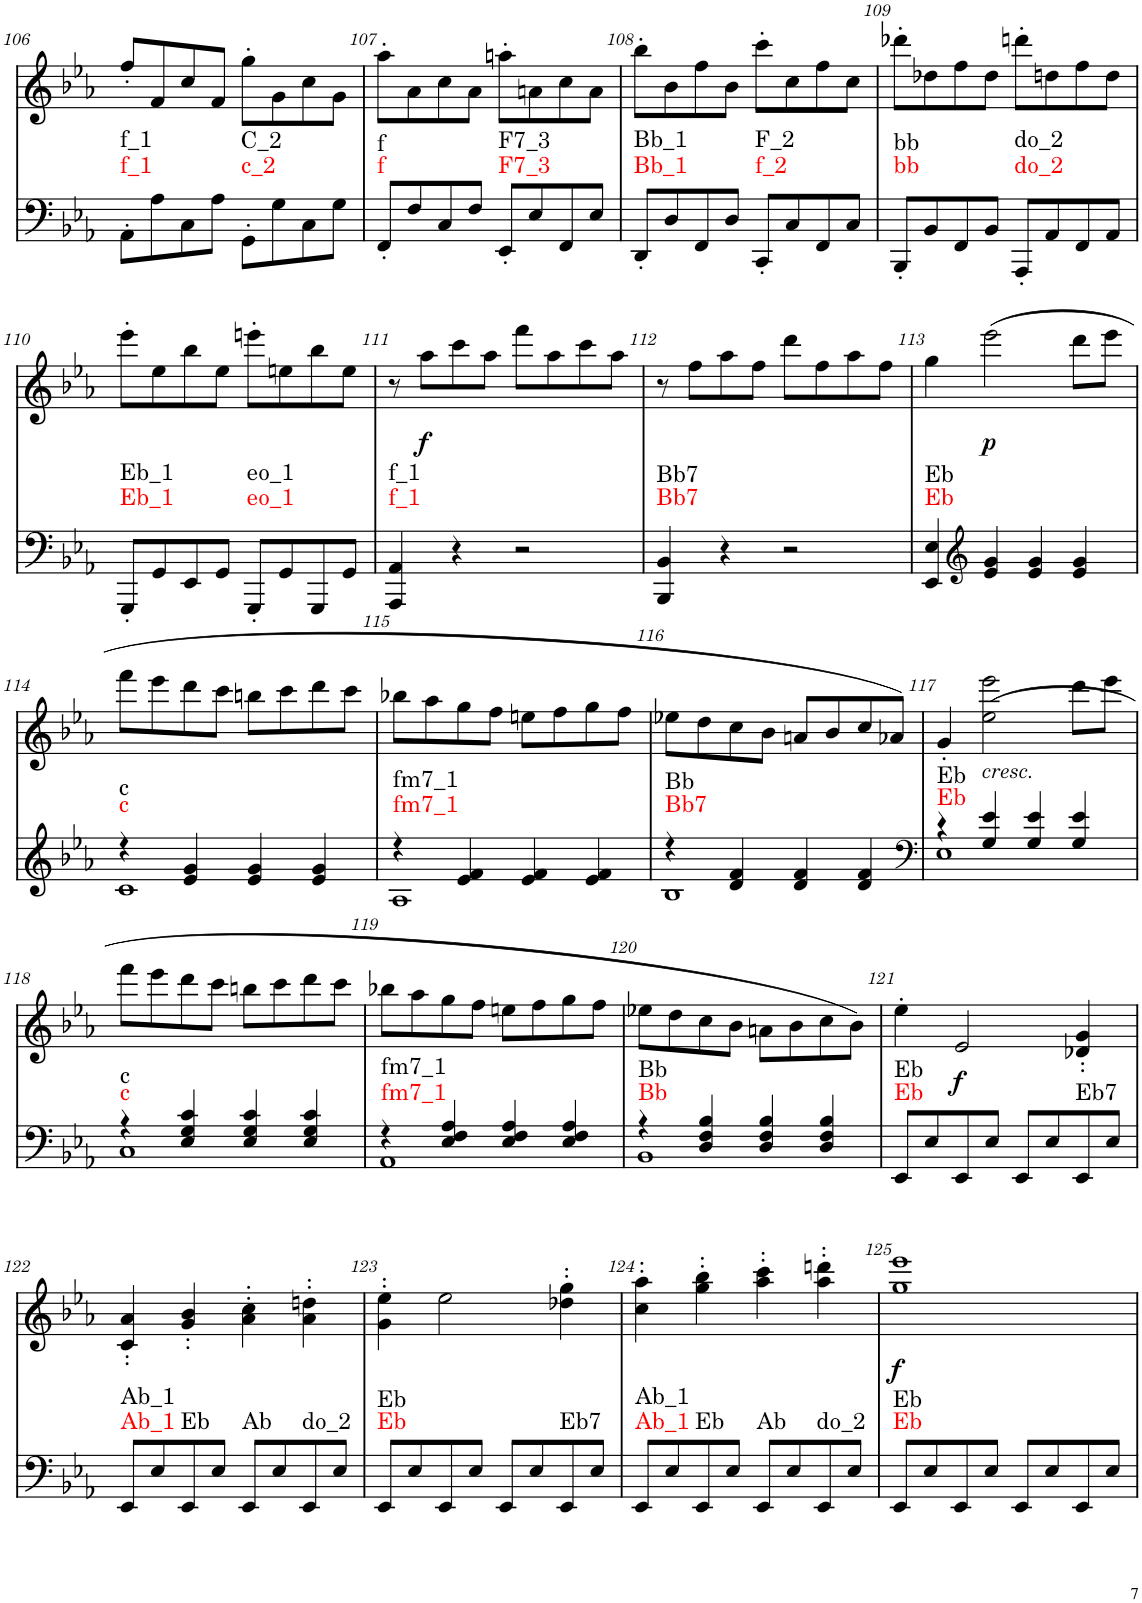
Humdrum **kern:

**kern	**harte	**kern	**text	**dynam
*part2	*part2	*part1	*part1	*part1
*staff2	*	*staff1	*staff1	*staff1
*I"piano	*	*I"piano	*	*
*I'Pno	*	*I'Pno	*	*
!!LO:PB:g=z
*clefF4	*	*clefG2	*	*
*k[b-e-a-]	*	*k[b-e-a-]	*	*
*c:	*	*c:	*	*
*M2/2	*	*M2/2	*	*
*met(c|)	*	*met(c|)	*	*
=106	=106	=106	=106	=106
!	!LO:H:n=1:kt=f_1	!	!	!
!	!LO:H:n=2:kt=f_1	!	!	!
8AA-'\L	N N	8ff'/L	.	.
8A-\	.	8f/	.	.
8C\	.	8cc/	.	.
8A-\J	.	8f/J	.	.
!	!LO:H:n=1:kt=c_2	!	!	!
!	!LO:H:n=2:kt=C_2	!	!	!
8GG'\L	N N	8gg'\L	.	.
8G\	.	8g\	.	.
8C\	.	8cc\	.	.
8G\J	.	8g\J	.	.
=107	=107	=107	=107	=107
!	!LO:H:n=1:kt=f	!	!	!
!	!LO:H:n=2:kt=f	!	!	!
8FF'/L	N N	8aa-'\L	.	.
8F/	.	8a-\	.	.
8C/	.	8cc\	.	.
8F/J	.	8a-\J	.	.
!	!LO:H:n=1:kt=F7_3	!	!	!
!	!LO:H:n=2:kt=F7_3	!	!	!
8EE-'/L	N N	8aan'\L	.	.
8E-/	.	8an\	.	.
8FF/	.	8cc\	.	.
8E-/J	.	8a\J	.	.
=108	=108	=108	=108	=108
!	!LO:H:n=1:kt=Bb_1	!	!	!
!	!LO:H:n=2:kt=Bb_1	!	!	!
8DD'/L	N N	8bb-'\L	.	.
8D/	.	8b-\	.	.
8FF/	.	8ff\	.	.
8D/J	.	8b-\J	.	.
!	!LO:H:n=1:kt=f_2	!	!	!
!	!LO:H:n=2:kt=F_2	!	!	!
8CC'/L	N N	8ccc'\L	.	.
8C/	.	8cc\	.	.
8FF/	.	8ff\	.	.
8C/J	.	8cc\J	.	.
=109	=109	=109	=109	=109
!	!LO:H:n=1:kt=bb	!	!	!
!	!LO:H:n=2:kt=bb	!	!	!
8BBB-'/L	N N	8ddd-X'\L	.	.
8BB-/	.	8dd-X\	.	.
8FF/	.	8ff\	.	.
8BB-/J	.	8dd-\J	.	.
!	!LO:H:n=1:kt=do_2	!	!	!
!	!LO:H:n=2:kt=do_2	!	!	!
8AAA-'/L	N N	8dddn'\L	.	.
8AA-/	.	8ddn\	.	.
8FF/	.	8ff\	.	.
8AA-/J	.	8dd\J	.	.
!!LO:LB:g=z
=110	=110	=110	=110	=110
!	!LO:H:n=1:kt=Eb_1	!	!	!
!	!LO:H:n=2:kt=Eb_1	!	!	!
8GGG'/L	N N	8eee-'\L	.	.
8GG/	.	8ee-\	.	.
8EE-/	.	8bb-\	.	.
8GG/J	.	8ee-\J	.	.
!	!LO:H:n=1:kt=eo_1	!	!	!
!	!LO:H:n=2:kt=eo_1	!	!	!
8GGG'/L	N N	8eeen'\L	.	.
8GG/	.	8een\	.	.
8GGG/	.	8bb-\	.	.
8GG/J	.	8ee\J	.	.
=111	=111	=111	=111	=111
!	!LO:H:n=1:kt=f_1	!	!	!
!	!LO:H:n=2:kt=f_1	!	!	!
4AAA-/ 4AA-/	N N	8r	.	.
!	!	!	!LO:LY:b	!LO:DY:b
.	.	8aa-\L	f	f
4r	.	8ccc\	.	.
.	.	8aa-\J	.	.
2r	.	8fff\L	.	.
.	.	8aa-\	.	.
.	.	8ccc\	.	.
.	.	8aa-\J	.	.
=112	=112	=112	=112	=112
!	!LO:H:n=1:kt=Bb7	!	!	!
!	!LO:H:n=2:kt=Bb7	!	!	!
4BBB-/ 4BB-/	N N	8r	.	.
.	.	8ff\L	.	.
4r	.	8aa-\	.	.
.	.	8ff\J	.	.
2r	.	8ddd\L	.	.
.	.	8ff\	.	.
.	.	8aa-\	.	.
.	.	8ff\J	.	.
=113	=113	=113	=113	=113
!	!LO:H:n=1:kt=Eb	!	!	!
!	!LO:H:n=2:kt=Eb	!	!	!
4EE-/ 4E-/	N N	4gg\	.	.
*clefG2	*	*	*	*
!	!	!	!LO:LY:b	!LO:DY:b
4e-/ 4g/	.	(2eee-\	p	p
4e-/ 4g/	.	.	.	.
4e-/ 4g/	.	8ddd\L	.	.
.	.	8eee-\J	.	.
!!LO:LB:g=z
=114	=114	=114	=114	=114
*^	*	*	*	*
!	!	!LO:H:n=1:kt=c	!	!	!
!	!	!LO:H:n=2:kt=c	!	!	!
4r	1c	N N	8fff\L	.	.
.	.	.	8eee-\	.	.
4e-/ 4g/	.	.	8ddd\	.	.
.	.	.	8ccc\J	.	.
4e-/ 4g/	.	.	8bbn\L	.	.
.	.	.	8ccc\	.	.
4e-/ 4g/	.	.	8ddd\	.	.
.	.	.	8ccc\J	.	.
=115	=115	=115	=115	=115	=115
!	!	!LO:H:n=1:kt=fm7_1	!	!	!
!	!	!LO:H:n=2:kt=fm7_1	!	!	!
4r	1A-	N N	8bb-X\L	.	.
.	.	.	8aa-\	.	.
4e-/ 4f/	.	.	8gg\	.	.
.	.	.	8ff\J	.	.
4e-/ 4f/	.	.	8een\L	.	.
.	.	.	8ff\	.	.
4e-/ 4f/	.	.	8gg\	.	.
.	.	.	8ff\J	.	.
=116	=116	=116	=116	=116	=116
!	!	!LO:H:n=1:kt=Bb7	!	!	!
!	!	!LO:H:n=2:kt=Bb	!	!	!
4r	1B-	N N	8ee-X\L	.	.
.	.	.	8dd\	.	.
4d/ 4f/	.	.	8cc\	.	.
.	.	.	8b-\J	.	.
4d/ 4f/	.	.	8an/L	.	.
.	.	.	8b-/	.	.
4d/ 4f/	.	.	8cc/	.	.
.	.	.	8a-X/J)	.	.
=117	=117	=117	=117	=117	=117
*clefF4	*	*	*	*	*
!	!	!LO:H:n=1:kt=Eb	!	!	!
!	!	!LO:H:n=2:kt=Eb	!	!	!
4r	1E-	N N	4g'/	.	.
!	!	!	!LO:TX:b:i:t=cresc.	!	!
4G/ 4e-/	.	.	(2ee-\ 2eee-\	.	.
4G/ 4e-/	.	.	.	.	.
4G/ 4e-/	.	.	8ddd\L	.	.
.	.	.	8eee-\J	.	.
!!LO:LB:g=z
=118	=118	=118	=118	=118	=118
!	!	!LO:H:n=1:kt=c	!	!	!
!	!	!LO:H:n=2:kt=c	!	!	!
4r	1C	N N	8fff\L	.	.
.	.	.	8eee-\	.	.
4E-/ 4G/ 4c/	.	.	8ddd\	.	.
.	.	.	8ccc\J	.	.
4E-/ 4G/ 4c/	.	.	8bbn\L	.	.
.	.	.	8ccc\	.	.
4E-/ 4G/ 4c/	.	.	8ddd\	.	.
.	.	.	8ccc\J	.	.
=119	=119	=119	=119	=119	=119
!	!	!LO:H:n=1:kt=fm7_1	!	!	!
!	!	!LO:H:n=2:kt=fm7_1	!	!	!
4r	1AA-	N N	8bb-X\L	.	.
.	.	.	8aa-\	.	.
4E-/ 4F/ 4A-/	.	.	8gg\	.	.
.	.	.	8ff\J	.	.
4E-/ 4F/ 4A-/	.	.	8een\L	.	.
.	.	.	8ff\	.	.
4E-/ 4F/ 4A-/	.	.	8gg\	.	.
.	.	.	8ff\J	.	.
=120	=120	=120	=120	=120	=120
!	!	!LO:H:n=1:kt=Bb	!	!	!
!	!	!LO:H:n=2:kt=Bb	!	!	!
4r	1BB-	N N	8ee-X\L	.	.
.	.	.	8dd\	.	.
4D/ 4F/ 4B-/	.	.	8cc\	.	.
.	.	.	8b-\J	.	.
4D/ 4F/ 4B-/	.	.	8an\L	.	.
.	.	.	8b-\	.	.
4D/ 4F/ 4B-/	.	.	8cc\	.	.
.	.	.	8b-\J)	.	.
*v	*v	*	*	*	*
=121	=121	=121	=121	=121
!	!LO:H:n=1:kt=Eb	!	!	!
!	!LO:H:n=2:kt=Eb	!	!	!
8EE-/L	N N	4ee-'\	.	.
8E-/	.	.	.	.
!	!	!	!LO:LY:b	!LO:DY:b
8EE-/	.	2e-/	f	f
8E-/J	.	.	.	.
8EE-/L	.	.	.	.
8E-/	.	.	.	.
!	!LO:H:kt=Eb7	!	!	!
8EE-/	N	4d-X/' 4g/'	.	.
8E-/J	.	.	.	.
!!LO:LB:g=z
=122	=122	=122	=122	=122
!	!LO:H:n=1:kt=Ab_1	!	!	!
!	!LO:H:n=2:kt=Ab_1	!	!	!
8EE-/L	N N	4c/' 4a-/'	.	.
8E-/	.	.	.	.
!	!LO:H:kt=Eb	!	!	!
8EE-/	N	4g/' 4b-/'	.	.
8E-/J	.	.	.	.
!	!LO:H:kt=Ab	!	!	!
8EE-/L	N	4a-\' 4cc\'	.	.
8E-/	.	.	.	.
!	!LO:H:kt=do_2	!	!	!
8EE-/	N	4a-\' 4ddn\'	.	.
8E-/J	.	.	.	.
=123	=123	=123	=123	=123
!	!LO:H:n=1:kt=Eb	!	!	!
!	!LO:H:n=2:kt=Eb	!	!	!
8EE-/L	N N	4g\' 4ee-\'	.	.
8E-/	.	.	.	.
8EE-/	.	2ee-\	.	.
8E-/J	.	.	.	.
8EE-/L	.	.	.	.
8E-/	.	.	.	.
!	!LO:H:kt=Eb7	!	!	!
8EE-/	N	4dd-X\' 4gg\'	.	.
8E-/J	.	.	.	.
=124	=124	=124	=124	=124
!	!LO:H:n=1:kt=Ab_1	!	!	!
!	!LO:H:n=2:kt=Ab_1	!	!	!
8EE-/L	N N	4cc\' 4aa-\'	.	.
8E-/	.	.	.	.
!	!LO:H:kt=Eb	!	!	!
8EE-/	N	4gg\' 4bb-\'	.	.
8E-/J	.	.	.	.
!	!LO:H:kt=Ab	!	!	!
8EE-/L	N	4aa-\' 4ccc\'	.	.
8E-/	.	.	.	.
!	!LO:H:kt=do_2	!	!	!
8EE-/	N	4aa-\' 4dddn\'	.	.
8E-/J	.	.	.	.
=125	=125	=125	=125	=125
!	!LO:H:n=1:kt=Eb	!	!LO:LY:b	!LO:DY:b
!	!LO:H:n=2:kt=Eb	!	!	!
8EE-/L	N N	1gg 1eee-	f	f
8E-/	.	.	.	.
8EE-/	.	.	.	.
8E-/J	.	.	.	.
8EE-/L	.	.	.	.
8E-/	.	.	.	.
8EE-/	.	.	.	.
8E-/J	.	.	.	.
=	=	=	=	=
*-	*-	*-	*-	*-
